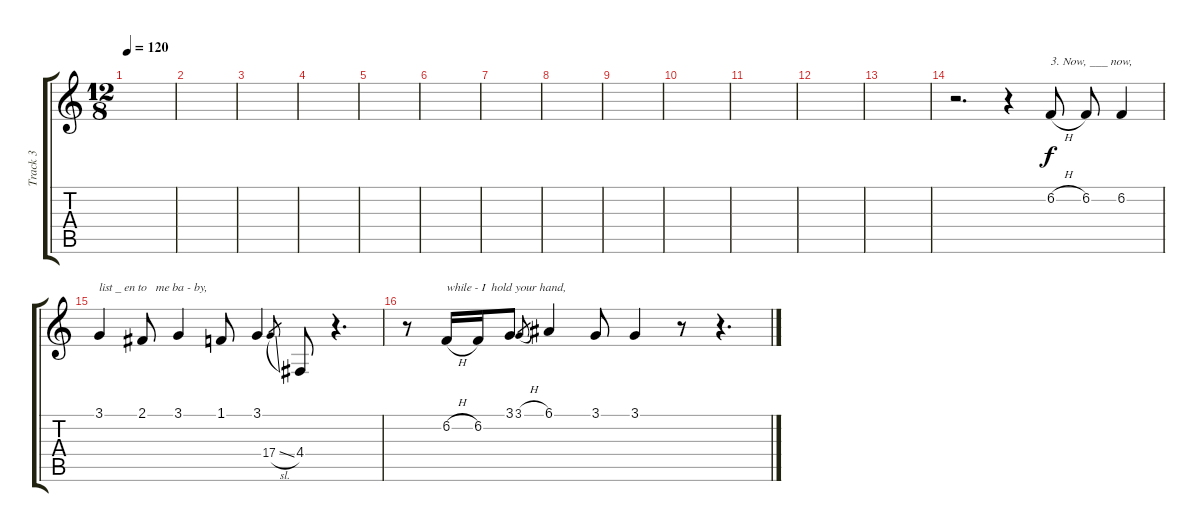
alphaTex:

\track ("Track 3" "Track 3") {instrument flute}
\staff {score tabs}
\tuning (E4 B3 G3 D3 A2 E2) {hide}
\ts (12 8)
\tempo 120
\clef g2
\ks c
|
|
|
|
|
|
|
|
|
|
|
|
|
r.2{d} r.4 6.2{h}.8{txt "3. Now, ___ now,"} 6.2.8 6.2.4 |
3.1.4{txt "list _ en to   me ba - by,"} 2.1.8 3.1.4 1.1.8 3.1.4 17.4{sl}.8{gr} 4.4.8 r.4{d} |
r.8 6.2{h}.16{txt "while - I  hold your hand,"} 6.2.16 3.1.8 3.1{h}.8{gr} 6.1.4 3.1.8 3.1.4 r.8 r.4{d}
